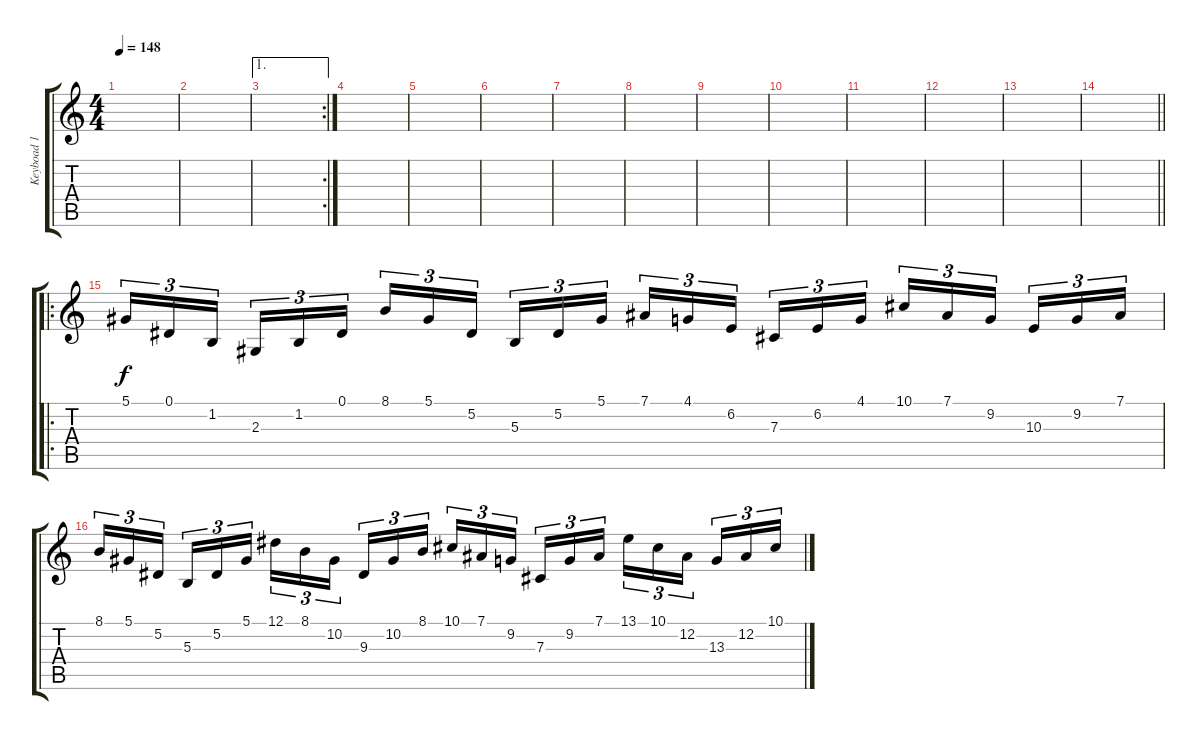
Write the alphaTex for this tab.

\track ("Keyboad 1" "Keyboad 1") {instrument choiraahs}
\staff {score tabs}
\tuning (Eb4 Bb3 Gb3 Db3 Ab2 Eb2) {hide}
\ts (4 4)
\tempo 148
\clef g2
\ks c
|
|
\ae 1
\rc 2
|
|
|
|
|
|
|
|
|
|
|
\barLineRight lightlight
|
\ro
\section ("" "")
5.1.16{tu (3 2) volume 15 instrument harpsichord} 0.1.16{tu (3 2)} 1.2.16{tu (3 2) beam splitsecondary} 2.3.16{tu (3 2)} 1.2.16{tu (3 2)} 0.1.16{tu (3 2)} 8.1.16{tu (3 2)} 5.1.16{tu (3 2)} 5.2.16{tu (3 2) beam splitsecondary} 5.3.16{tu (3 2)} 5.2.16{tu (3 2)} 5.1.16{tu (3 2)} 7.1.16{tu (3 2)} 4.1.16{tu (3 2)} 6.2.16{tu (3 2) beam splitsecondary} 7.3.16{tu (3 2)} 6.2.16{tu (3 2)} 4.1.16{tu (3 2)} 10.1.16{tu (3 2)} 7.1.16{tu (3 2)} 9.2.16{tu (3 2) beam splitsecondary} 10.3.16{tu (3 2)} 9.2.16{tu (3 2)} 7.1.16{tu (3 2)} |
8.1.16{tu (3 2)} 5.1.16{tu (3 2)} 5.2.16{tu (3 2) beam splitsecondary} 5.3.16{tu (3 2)} 5.2.16{tu (3 2)} 5.1.16{tu (3 2)} 12.1.16{tu (3 2)} 8.1.16{tu (3 2)} 10.2.16{tu (3 2) beam splitsecondary} 9.3.16{tu (3 2)} 10.2.16{tu (3 2)} 8.1.16{tu (3 2)} 10.1.16{tu (3 2)} 7.1.16{tu (3 2)} 9.2.16{tu (3 2) beam splitsecondary} 7.3.16{tu (3 2)} 9.2.16{tu (3 2)} 7.1.16{tu (3 2)} 13.1.16{tu (3 2)} 10.1.16{tu (3 2)} 12.2.16{tu (3 2) beam splitsecondary} 13.3.16{tu (3 2)} 12.2.16{tu (3 2)} 10.1.16{tu (3 2)}
